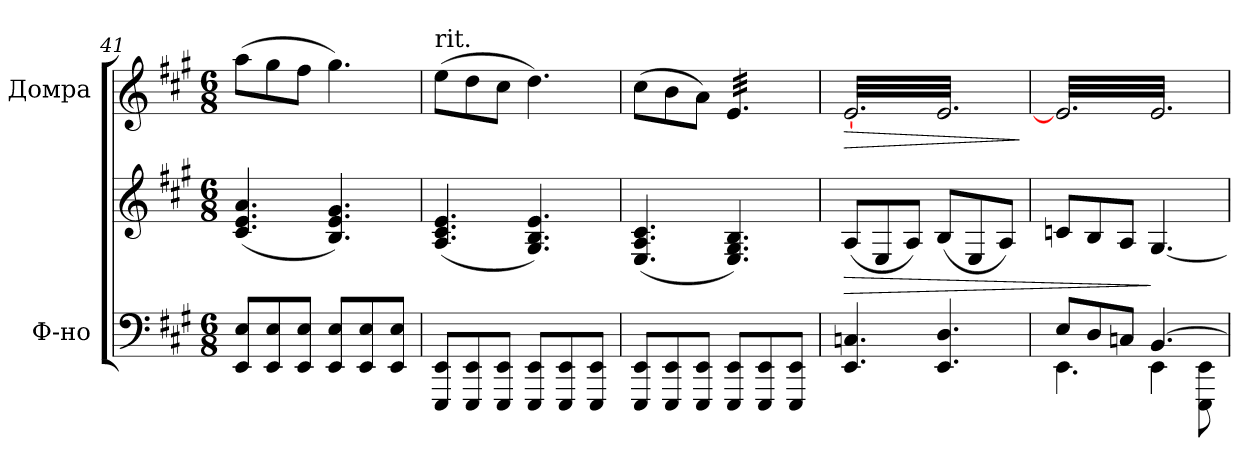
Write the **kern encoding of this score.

**kern	**kern	**dynam	**kern	**dynam
*part2	*part2	*part2	*part1	*part1
*staff3	*staff2	*staff2/3	*staff1	*staff1
*I"Ф-но	*	*	*I"Домра	*
*clefF4	*clefG2	*	*clefG2	*
*k[f#c#g#]	*k[f#c#g#]	*	*k[f#c#g#]	*
*A:	*A:	*	*A:	*
*M6/8	*M6/8	*	*M6/8	*
=41	=41	=41	=41	=41
8EEi/ 8EiL	(4.c#i/ 4.ei 4.ai	.	(8aai\L	.
8EEi/ 8Ei	.	.	8gg#i\	.
8EEi/ 8EiJ	.	.	8ff#i\J	.
8EEi/ 8EiL	4.Bi/ 4.ei 4.g#i)	.	4.gg#i\)	.
8EEi/ 8Ei	.	.	.	.
8EEi/ 8EiJ	.	.	.	.
=42	=42	=42	=42	=42
!	!	!	!LO:TX:t=rit.	!
8EEEi/ 8EEiL	(4.Ai/ 4.c#i 4.ei	.	(8eei\L	.
8EEEi/ 8EEi	.	.	8ddi\	.
8EEEi/ 8EEiJ	.	.	8cc#i\J	.
8EEEi/ 8EEiL	4.G#i/ 4.Bi 4.ei)	.	4.ddi\)	.
8EEEi/ 8EEi	.	.	.	.
8EEEi/ 8EEiJ	.	.	.	.
!!LO:LB:g=z
=43	=43	=43	=43	=43
8EEEi/ 8EEiL	(4.Ei/ 4.Ai 4.c#i	.	(8cc#i\L	.
8EEEi/ 8EEi	.	.	8bi\	.
8EEEi/ 8EEiJ	.	.	8ai\J)	.
*	*	*	*tremolo	*
8EEEi/ 8EEiL	4.Ei/ 4.G#i 4.Bi)	.	32ei/LLL	.
.	.	.	32ei/	.
.	.	.	32ei/	.
.	.	.	32ei/	.
8EEEi/ 8EEi	.	.	32ei/	.
.	.	.	32ei/	.
.	.	.	32ei/	.
.	.	.	32ei/	.
8EEEi/ 8EEiJ	.	.	32ei/	.
.	.	.	32ei/	.
.	.	.	32ei/	.
.	.	.	32ei/JJJ	.
=44	=44	=44	=44	=44
!	!	!LO:HP:b	!	!LO:HP:b
4.EEi/ 4.Cni	(8Ai/L	>	[<32ei/LLL	>
.	.	.	32ei/	.
.	.	.	32ei/	.
.	.	.	32ei/	.
.	8Ei/	.	32ei/	.
.	.	.	32ei/	.
.	.	.	32ei/	.
.	.	.	32ei/	.
.	8Ai/J)	.	32ei/	.
.	.	.	32ei/	.
.	.	.	32ei/	.
.	.	.	32ei/	.
4.EEi/ 4.Di	(8Bi/L	.	32ei/	.
.	.	.	32ei/	.
.	.	.	32ei/	.
.	.	.	32ei/	.
.	8Ei/	.	32ei/	.
.	.	.	32ei/	.
.	.	.	32ei/	.
.	.	.	32ei/	.
.	8Ai/J)	.	32ei/	.
.	.	.	32ei/	.
.	.	.	32ei/	.
.	.	.	32ei/JJJ	.
.	.	.	.	]
=45	=45	=45	=45	=45
*^	*	*	*	*
8Ei/L	4.EEi\	8cni/L	.	32ei/]LLL	.
.	.	.	.	32ei/	.
.	.	.	.	32ei/	.
.	.	.	.	32ei/	.
8Di/	.	8Bi/	.	32ei/	.
.	.	.	.	32ei/	.
.	.	.	.	32ei/	.
.	.	.	.	32ei/	.
8Cni/J	.	8Ai/J	.	32ei/	.
.	.	.	.	32ei/	.
.	.	.	.	32ei/	.
.	.	.	.	32ei/	.
[>4.BBi/	4EEi\	[<4.G#i/	]	32ei/	.
.	.	.	.	32ei/	.
.	.	.	.	32ei/	.
.	.	.	.	32ei/	.
.	.	.	.	32ei/	.
.	.	.	.	32ei/	.
.	.	.	.	32ei/	.
.	.	.	.	32ei/	.
.	8EEEi\ 8EEi	.	.	32ei/	.
.	.	.	.	32ei/	.
.	.	.	.	32ei/	.
.	.	.	.	32ei/JJJ	.
*	*	*	*	*Xtremolo	*
*v	*v	*	*	*	*
=	=	=	=	=
*-	*-	*-	*-	*-
